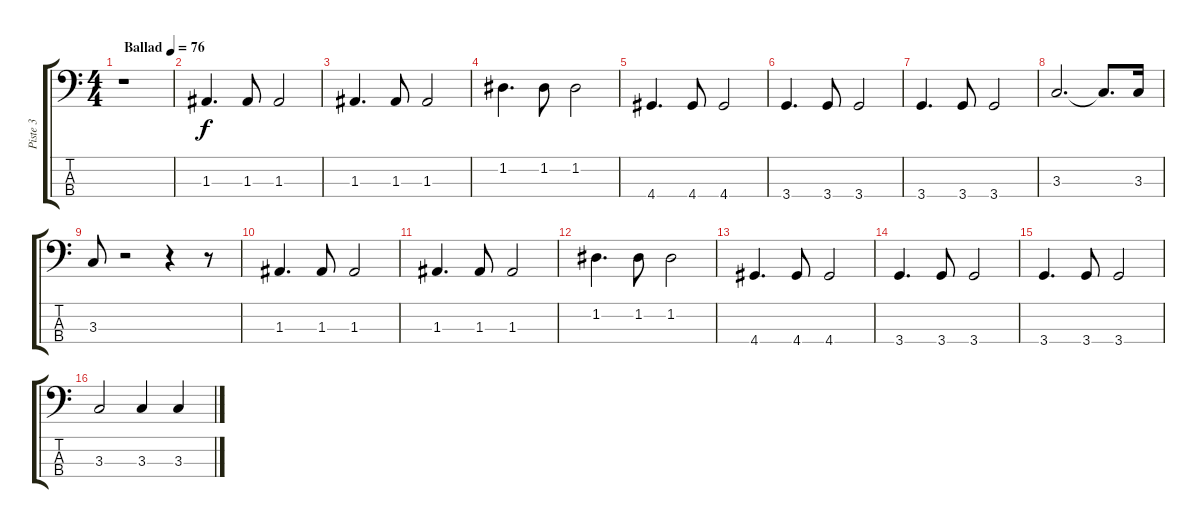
\track ("Piste 3" "Piste 3") {instrument electricbassfinger}
\staff {score tabs}
\tuning (G2 D2 A1 E1) {hide}
\ts (4 4)
\tempo (76 "Ballad")
\clef f4
\ks c
r.1{dy f instrument electricbassfinger} |
1.3.4{d} 1.3.8 1.3.2 |
1.3.4{d} 1.3.8 1.3.2 |
1.2.4{d} 1.2.8 1.2.2 |
4.4.4{d} 4.4.8 4.4.2 |
3.4.4{d} 3.4.8 3.4.2 |
3.4.4{d} 3.4.8 3.4.2 |
3.3.2{d} 3.3{t}.8{d} 3.3.16 |
3.3.8 r.2 r.4 r.8 |
1.3.4{d} 1.3.8 1.3.2 |
1.3.4{d} 1.3.8 1.3.2 |
1.2.4{d} 1.2.8 1.2.2 |
4.4.4{d} 4.4.8 4.4.2 |
3.4.4{d} 3.4.8 3.4.2 |
3.4.4{d} 3.4.8 3.4.2 |
3.3.2 3.3.4 3.3.4
